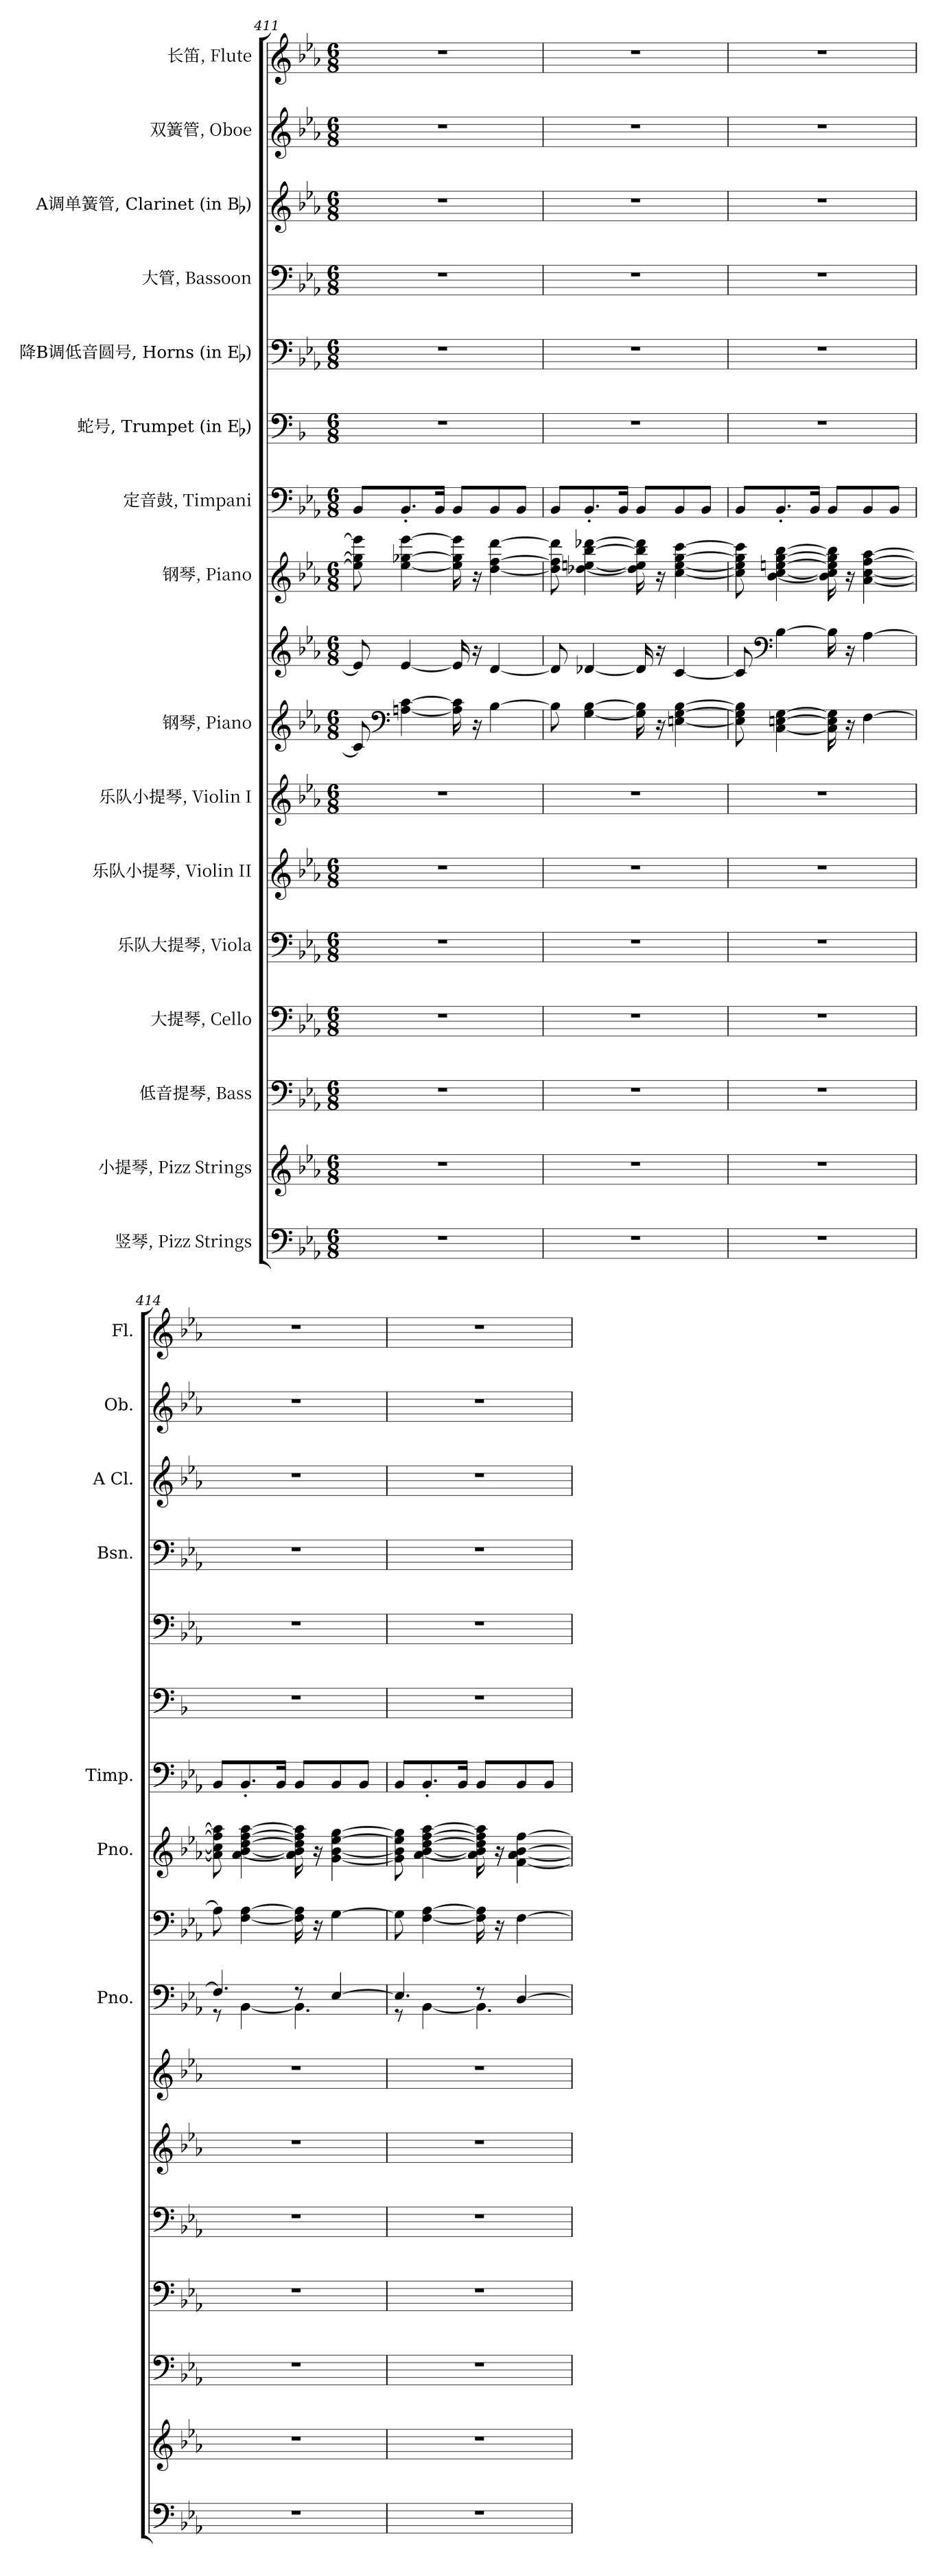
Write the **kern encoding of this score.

**kern	**kern	**kern	**kern	**kern	**kern	**kern	**kern	**kern	**kern	**kern	**kern	**kern	**kern	**kern	**kern	**kern
*part16	*part15	*part14	*part13	*part12	*part11	*part10	*part9	*part9	*part8	*part7	*part6	*part5	*part4	*part3	*part2	*part1
*staff17	*staff16	*staff15	*staff14	*staff13	*staff12	*staff11	*staff10	*staff9	*staff8	*staff7	*staff6	*staff5	*staff4	*staff3	*staff2	*staff1
*I"竖琴, Pizz Strings	*I"小提琴, Pizz Strings	*I"低音提琴, Bass	*I"大提琴, Cello	*I"乐队大提琴, Viola	*I"乐队小提琴, Violin II	*I"乐队小提琴, Violin I	*I"钢琴, Piano	*	*I"钢琴, Piano	*I"定音鼓, Timpani	*I"蛇号, Trumpet (in Eb)	*I"降B调低音圆号, Horns (in Eb)	*I"大管, Bassoon	*I"A调单簧管, Clarinet (in Bb)	*I"双簧管, Oboe	*I"长笛, Flute
*	*	*	*	*	*	*	*I'Pno.	*	*I'Pno.	*I'Timp.	*	*	*I'Bsn.	*I'A Cl.	*I'Ob.	*I'Fl.
!!LO:PB:g=z
*clefF4	*clefG2	*clefF4	*clefF4	*clefF4	*clefG2	*clefG2	*clefG2	*clefG2	*clefG2	*clefF4	*clefF4	*clefF4	*clefF4	*clefG2	*clefG2	*clefG2
*	*	*ITrd7c12	*	*	*	*	*	*	*	*	*ITrd1c2	*ITrd1c2	*	*ITrd2c3	*	*
*k[b-e-a-]	*k[b-e-a-]	*k[b-e-a-]	*k[b-e-a-]	*k[b-e-a-]	*k[b-e-a-]	*k[b-e-a-]	*k[b-e-a-]	*k[b-e-a-]	*k[b-e-a-]	*k[b-e-a-]	*k[b-e-a-]	*k[b-e-a-d-g-]	*k[b-e-a-]	*k[]	*k[b-e-a-]	*k[b-e-a-]
*M6/8	*M6/8	*M6/8	*M6/8	*M6/8	*M6/8	*M6/8	*M6/8	*M6/8	*M6/8	*M6/8	*M6/8	*M6/8	*M6/8	*M6/8	*M6/8	*M6/8
=411	=411	=411	=411	=411	=411	=411	=411	=411	=411	=411	=411	=411	=411	=411	=411	=411
2.r	2.r	2.r	2.r	2.r	2.r	2.r	8c/]	8e-/]	8ee-\] 8gg\] 8eee-\]	8BB-/L	2.r	2.r	2.r	2.r	2.r	2.r
*	*	*	*	*	*	*	*clefF4	*	*	*	*	*	*	*	*	*
.	.	.	.	.	.	.	[4An\ [4c\	[4e-/	[4ee-\ [4gg-X\ [4eee-\	8.BB-'/	.	.	.	.	.	.
.	.	.	.	.	.	.	.	.	.	16BB-/Jk	.	.	.	.	.	.
.	.	.	.	.	.	.	16A\] 16c\]	16e-/]	16ee-\] 16gg-\] 16eee-\]	8BB-/L	.	.	.	.	.	.
.	.	.	.	.	.	.	16r	16r	16r	.	.	.	.	.	.	.
.	.	.	.	.	.	.	[4B-\	[4d/	[4dd\ [4ff\ [4ddd\	8BB-/	.	.	.	.	.	.
.	.	.	.	.	.	.	.	.	.	8BB-/J	.	.	.	.	.	.
=412	=412	=412	=412	=412	=412	=412	=412	=412	=412	=412	=412	=412	=412	=412	=412	=412
2.r	2.r	2.r	2.r	2.r	2.r	2.r	8B-\]	8d/]	8dd\] 8ff\] 8ddd\]	8BB-/L	2.r	2.r	2.r	2.r	2.r	2.r
.	.	.	.	.	.	.	[4G\ [4B-\	[4d-X/	[4dd-X\ [4een\ [4bb-\ [4ddd-X\	8.BB-'/	.	.	.	.	.	.
.	.	.	.	.	.	.	.	.	.	16BB-/Jk	.	.	.	.	.	.
.	.	.	.	.	.	.	16G\] 16B-\]	16d-/]	16dd-\] 16ee\] 16bb-\] 16ddd-\]	8BB-/L	.	.	.	.	.	.
.	.	.	.	.	.	.	16r	16r	16r	.	.	.	.	.	.	.
.	.	.	.	.	.	.	[4En\ [4G\ [4B-\	[4c/	[4cc\ [4ee\ [4gg\ [4ccc\	8BB-/	.	.	.	.	.	.
.	.	.	.	.	.	.	.	.	.	8BB-/J	.	.	.	.	.	.
=413	=413	=413	=413	=413	=413	=413	=413	=413	=413	=413	=413	=413	=413	=413	=413	=413
2.r	2.r	2.r	2.r	2.r	2.r	2.r	8E\] 8G\] 8B-\]	8c/]	8cc\] 8ee\] 8gg\] 8ccc\]	8BB-/L	2.r	2.r	2.r	2.r	2.r	2.r
*	*	*	*	*	*	*	*	*clefF4	*	*	*	*	*	*	*	*
.	.	.	.	.	.	.	[4C\ [4En\ [4G\	[4B-\	[4b-\ [4cc\ [4een\ [4gg\ [4bb-\	8.BB-'/	.	.	.	.	.	.
.	.	.	.	.	.	.	.	.	.	16BB-/Jk	.	.	.	.	.	.
.	.	.	.	.	.	.	16C\] 16E\] 16G\]	16B-\]	16b-\] 16cc\] 16ee\] 16gg\] 16bb-\]	8BB-/L	.	.	.	.	.	.
.	.	.	.	.	.	.	16r	16r	16r	.	.	.	.	.	.	.
.	.	.	.	.	.	.	[4F\	[4A-\	[4a-\ [4cc\ [4ff\ [4aa-\	8BB-/	.	.	.	.	.	.
.	.	.	.	.	.	.	.	.	.	8BB-/J	.	.	.	.	.	.
!!LO:PB:g=z
=414	=414	=414	=414	=414	=414	=414	=414	=414	=414	=414	=414	=414	=414	=414	=414	=414
*	*	*	*	*	*	*	*^	*	*	*	*	*	*	*	*	*
2.r	2.r	2.r	2.r	2.r	2.r	2.r	4.F/]	8r	8A-\]	8a-\] 8cc\] 8ff\] 8aa-\]	8BB-/L	2.r	2.r	2.r	2.r	2.r	2.r
.	.	.	.	.	.	.	.	[4BB-\	[4F\ [4A-\	[4a-\ [4b-\ [4dd\ [4ff\ [4aa-\	8.BB-'/	.	.	.	.	.	.
.	.	.	.	.	.	.	.	.	.	.	16BB-/Jk	.	.	.	.	.	.
.	.	.	.	.	.	.	8r	4.BB-\]	16F\] 16A-\]	16a-\] 16b-\] 16dd\] 16ff\] 16aa-\]	8BB-/L	.	.	.	.	.	.
.	.	.	.	.	.	.	.	.	16r	16r	.	.	.	.	.	.	.
.	.	.	.	.	.	.	[4E-/	.	[4G\	[4g\ [4b-\ [4ee-\ [4gg\	8BB-/	.	.	.	.	.	.
.	.	.	.	.	.	.	.	.	.	.	8BB-/J	.	.	.	.	.	.
=415	=415	=415	=415	=415	=415	=415	=415	=415	=415	=415	=415	=415	=415	=415	=415	=415	=415
2.r	2.r	2.r	2.r	2.r	2.r	2.r	4.E-/]	8r	8G\]	8g\] 8b-\] 8ee-\] 8gg\]	8BB-/L	2.r	2.r	2.r	2.r	2.r	2.r
.	.	.	.	.	.	.	.	[4BB-\	[4F\ [4A-\	[4a-\ [4b-\ [4dd\ [4ff\ [4aa-\	8.BB-'/	.	.	.	.	.	.
.	.	.	.	.	.	.	.	.	.	.	16BB-/Jk	.	.	.	.	.	.
.	.	.	.	.	.	.	8r	4.BB-\]	16F\] 16A-\]	16a-\] 16b-\] 16dd\] 16ff\] 16aa-\]	8BB-/L	.	.	.	.	.	.
.	.	.	.	.	.	.	.	.	16r	16r	.	.	.	.	.	.	.
.	.	.	.	.	.	.	[4D/	.	[4F\	[4f\ [4a-\ [4b-\ [4ff\	8BB-/	.	.	.	.	.	.
.	.	.	.	.	.	.	.	.	.	.	8BB-/J	.	.	.	.	.	.
*	*	*	*	*	*	*	*v	*v	*	*	*	*	*	*	*	*	*
=	=	=	=	=	=	=	=	=	=	=	=	=	=	=	=	=
*-	*-	*-	*-	*-	*-	*-	*-	*-	*-	*-	*-	*-	*-	*-	*-	*-
